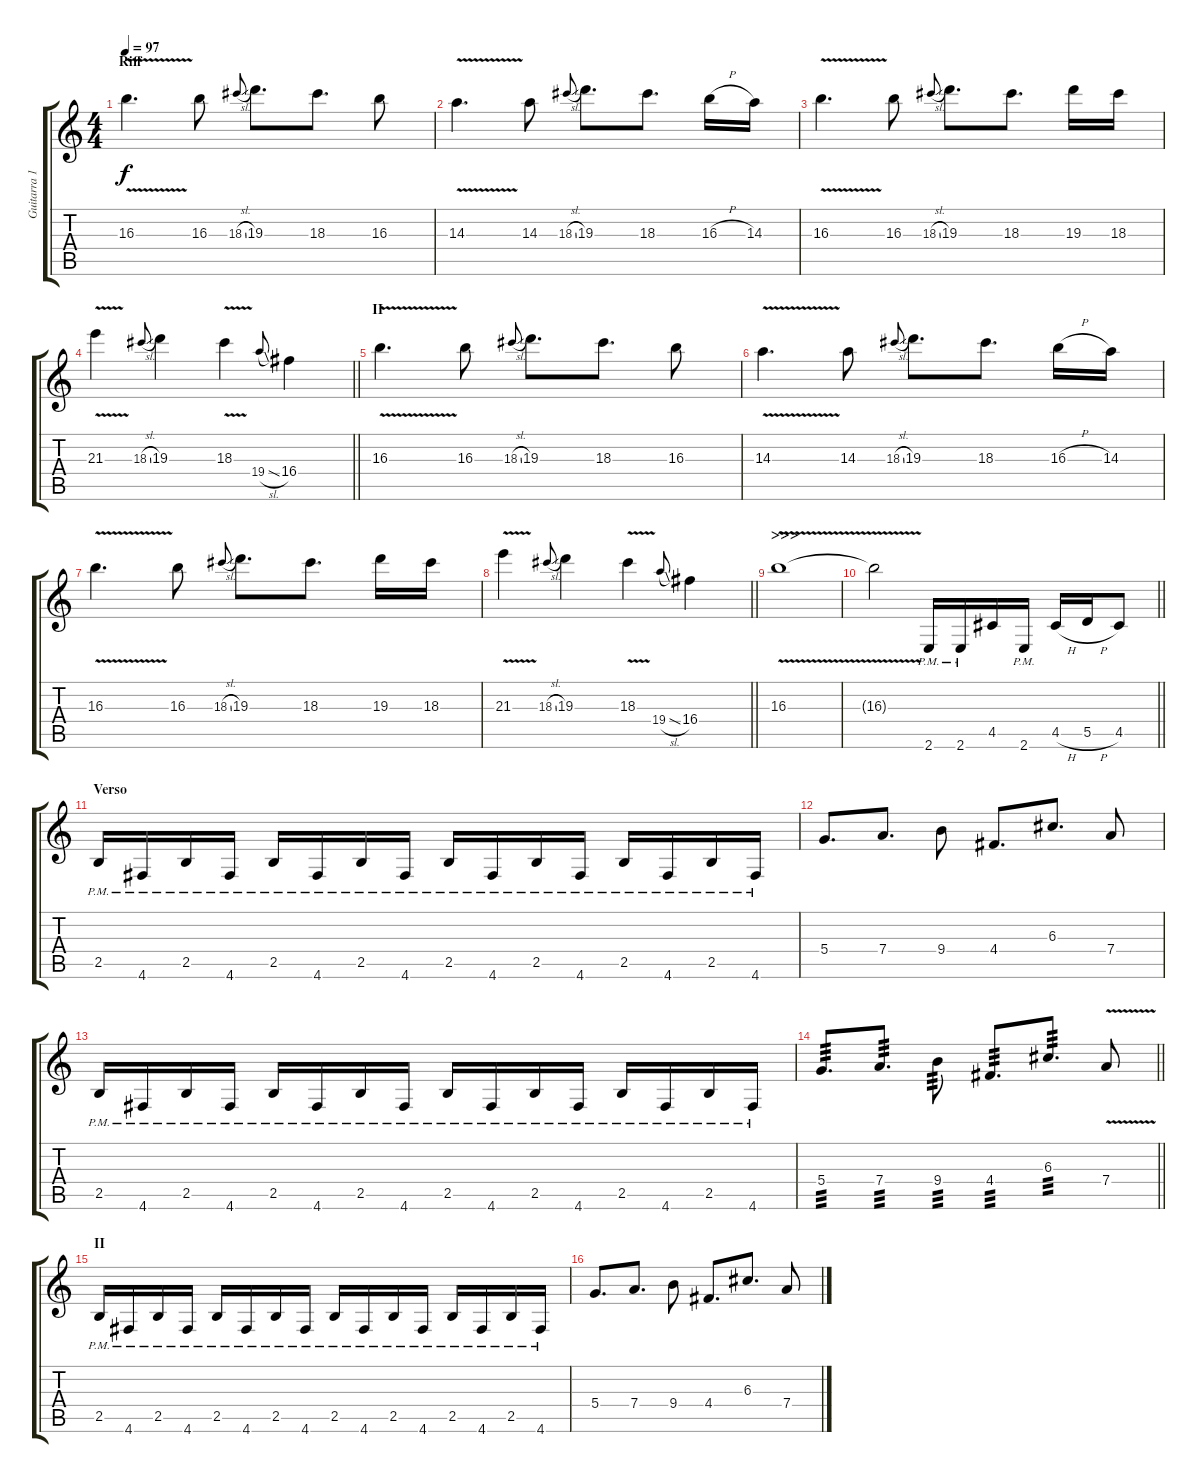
\track ("Guitarra 1" "Guitarra 1") {instrument distortionguitar}
\staff {score tabs}
\tuning (E4 B3 G3 D3 A2 D2) {hide}
\ts (4 4)
\section ("" "Riff")
\tempo 97
\clef g2
\ks c
16.3{v}.4{d dy f} 16.3.8 18.3{sl}.8{gr onbeat} 19.3.8{d} 18.3.8{d} 16.3.8 |
14.3{v}.4{d} 14.3.8 18.3{sl}.8{gr onbeat} 19.3.8{d} 18.3.8{d} 16.3{h}.16 14.3.16 |
16.3{v}.4{d} 16.3.8 18.3{sl}.8{gr onbeat} 19.3.8{d} 18.3.8{d} 19.3.16 18.3.16 |
\barLineRight lightlight
21.3{v}.4 18.3{sl}.8{gr onbeat} 19.3.4 18.3{v}.4 19.4{sl}.8{gr onbeat} 16.4.4 |
\section ("" "II")
16.3{v}.4{d} 16.3.8 18.3{sl}.8{gr onbeat} 19.3.8{d} 18.3.8{d} 16.3.8 |
14.3{v}.4{d} 14.3.8 18.3{sl}.8{gr onbeat} 19.3.8{d} 18.3.8{d} 16.3{h}.16 14.3.16 |
16.3{v}.4{d} 16.3.8 18.3{sl}.8{gr onbeat} 19.3.8{d} 18.3.8{d} 19.3.16 18.3.16 |
\barLineRight lightlight
21.3{v}.4 18.3{sl}.8{gr onbeat} 19.3.4 18.3{v}.4 19.4{sl}.8{gr onbeat} 16.4.4 |
\section ("" ">>>")
16.3{v}.1 |
\barLineRight lightlight
16.3{t}.2 2.6{pm}.16 2.6{pm}.16 4.5.16 2.6{pm}.16 4.5{h}.16 5.5{h}.16 4.5.8 |
\section ("" "Verso")
2.5{pm}.16 4.6{pm}.16 2.5{pm}.16 4.6{pm}.16 2.5{pm}.16 4.6{pm}.16 2.5{pm}.16 4.6{pm}.16 2.5{pm}.16 4.6{pm}.16 2.5{pm}.16 4.6{pm}.16 2.5{pm}.16 4.6{pm}.16 2.5{pm}.16 4.6{pm}.16 |
5.4.8{d} 7.4.8{d} 9.4.8 4.4.8{d} 6.3.8{d} 7.4.8 |
2.5{pm}.16 4.6{pm}.16 2.5{pm}.16 4.6{pm}.16 2.5{pm}.16 4.6{pm}.16 2.5{pm}.16 4.6{pm}.16 2.5{pm}.16 4.6{pm}.16 2.5{pm}.16 4.6{pm}.16 2.5{pm}.16 4.6{pm}.16 2.5{pm}.16 4.6{pm}.16 |
\barLineRight lightlight
5.4.8{d tp 3} 7.4.8{d tp 3} 9.4.8{tp 3} 4.4.8{d tp 3} 6.3.8{d tp 3} 7.4{v}.8 |
\section ("" "II")
2.5{pm}.16 4.6{pm}.16 2.5{pm}.16 4.6{pm}.16 2.5{pm}.16 4.6{pm}.16 2.5{pm}.16 4.6{pm}.16 2.5{pm}.16 4.6{pm}.16 2.5{pm}.16 4.6{pm}.16 2.5{pm}.16 4.6{pm}.16 2.5{pm}.16 4.6{pm}.16 |
5.4.8{d} 7.4.8{d} 9.4.8 4.4.8{d} 6.3.8{d} 7.4.8
